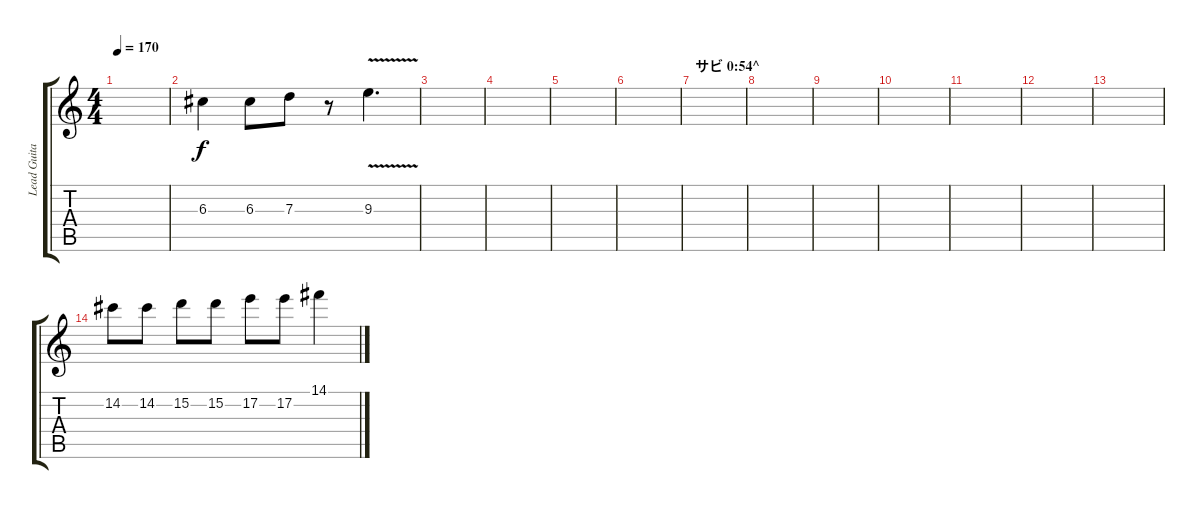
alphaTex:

\track ("Lead Guitar2" "Lead Guita") {instrument overdrivenguitar}
\staff {score tabs}
\tuning (E4 B3 G3 D3 A2 E2) {hide}
\ts (4 4)
\tempo 170
\clef g2
\ks c
|
6.3.4 6.3.8 7.3.8 r.8 9.3{v}.4{d} |
|
|
|
|
\section ("" "サビ 0:54^")
|
|
|
|
|
|
|
14.2.8 14.2.8 15.2.8 15.2.8 17.2.8 17.2.8 14.1.4
